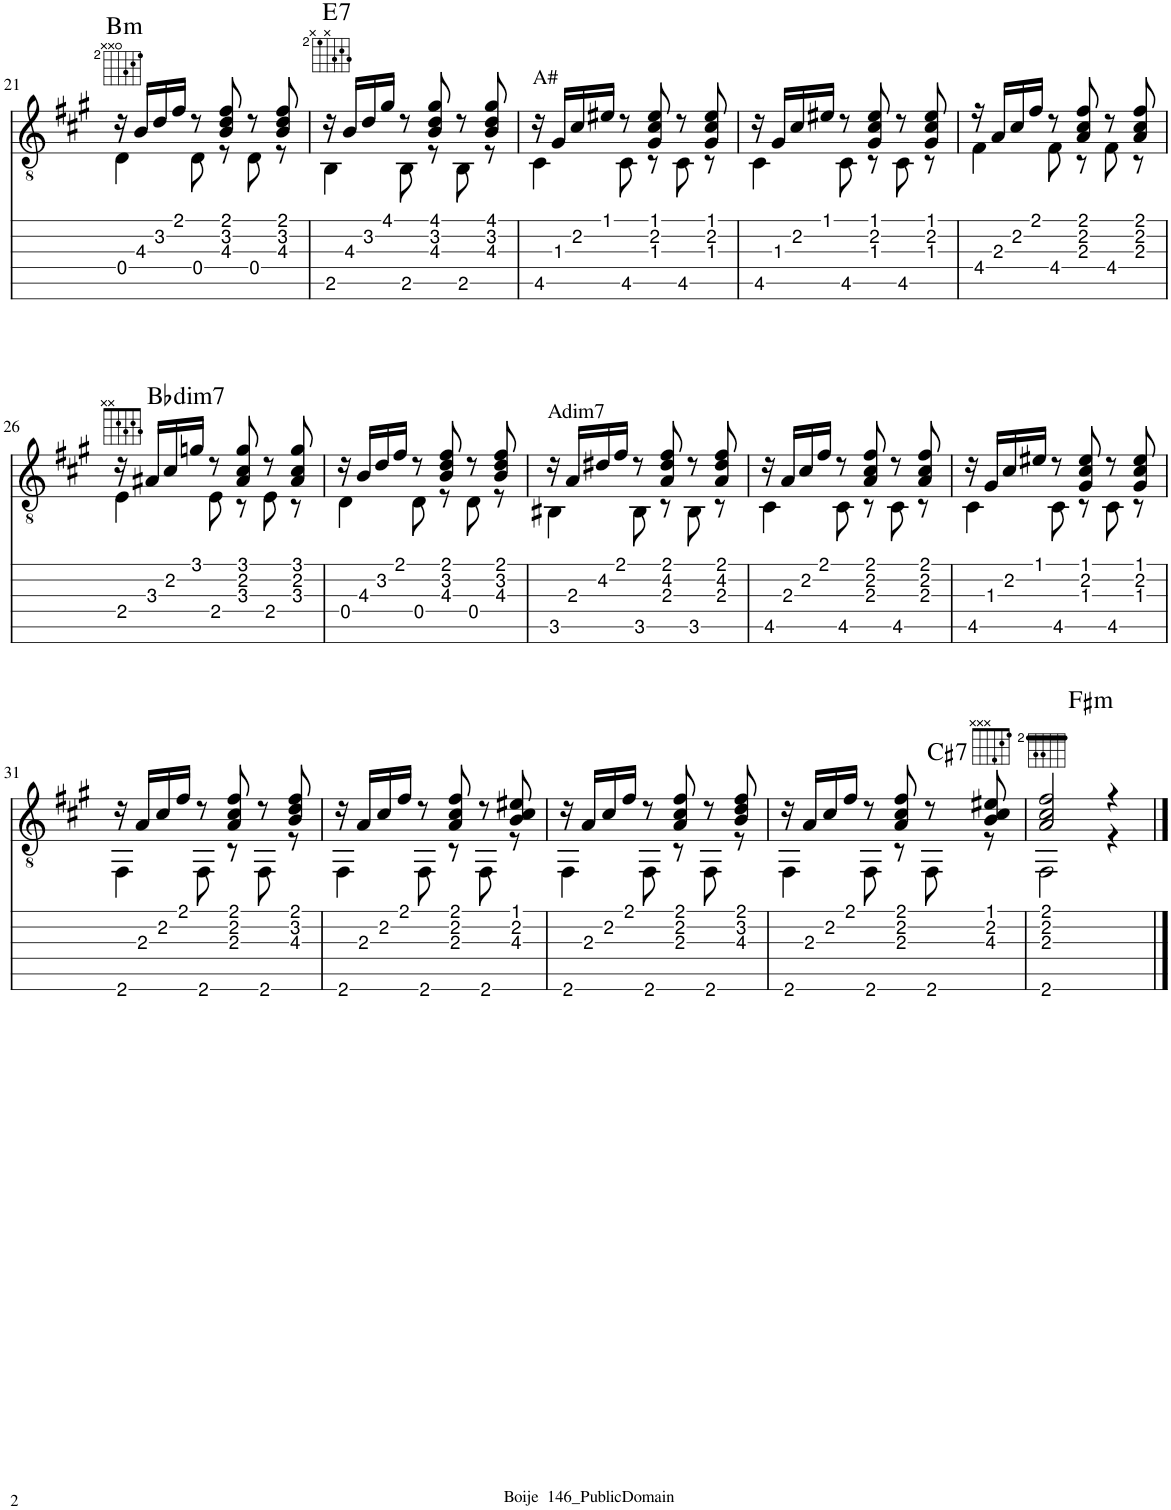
**kern	**kern	**harte
*part1	*part1	*part1
*staff2	*staff1	*
*I"Guitar	*	*
*I'Guit.	*	*
!!LO:PB:g=z
*	*clefGv2	*
*k[f#c#g#]	*k[f#c#g#]	*
*M3/4	*M3/4	*
=21	=21	=21
*^	*^	*
!	!	!	!	!LO:H:kt=m
16r	4D	16r	4D\	B:min
16BLL	.	16B/LL	.	.
16d	.	16d/	.	.
16f#JJ	.	16f#/JJ	.	.
8r	8D	8r	8D\	.
8B 8d 8f#	8r	8B/ 8d/ 8f#/	8r	.
8r	8D	8r	8D\	.
8B 8d 8f#	8r	8B/ 8d/ 8f#/	8r	.
=22	=22	=22	=22	=22
!	!	!	!	!LO:H:kt=7
16r	4BB	16r	4BB\	E:7
16BLL	.	16B/LL	.	.
16d	.	16d/	.	.
16g#JJ	.	16g#/JJ	.	.
8r	8BB	8r	8BB\	.
8B 8d 8g#	8r	8B/ 8d/ 8g#/	8r	.
8r	8BB	8r	8BB\	.
8B 8d 8g#	8r	8B/ 8d/ 8g#/	8r	.
=23	=23	=23	=23	=23
!	!	!LO:TX:a:t=A#	!	!
16r	4C#	16r	4C#\	.
16G#LL	.	16G#/LL	.	.
16c#	.	16c#/	.	.
16e#JJ	.	16e#X/JJ	.	.
8r	8C#	8r	8C#\	.
8G# 8c# 8e#	8r	8G#/ 8c#/ 8e#/	8r	.
8r	8C#	8r	8C#\	.
8G# 8c# 8e#	8r	8G#/ 8c#/ 8e#/	8r	.
=24	=24	=24	=24	=24
16r	4C#	16r	4C#\	.
16G#LL	.	16G#/LL	.	.
16c#	.	16c#/	.	.
16e#JJ	.	16e#X/JJ	.	.
8r	8C#	8r	8C#\	.
8G# 8c# 8e#	8r	8G#/ 8c#/ 8e#/	8r	.
8r	8C#	8r	8C#\	.
8G# 8c# 8e#	8r	8G#/ 8c#/ 8e#/	8r	.
=25	=25	=25	=25	=25
16r	4F#	16r	4F#\	.
16ALL	.	16A/LL	.	.
16c#	.	16c#/	.	.
16f#JJ	.	16f#/JJ	.	.
8r	8F#	8r	8F#\	.
8A 8c# 8f#	8r	8A/ 8c#/ 8f#/	8r	.
8r	8F#	8r	8F#\	.
8A 8c# 8f#	8r	8A/ 8c#/ 8f#/	8r	.
!!LO:LB:g=z	!!
=26	=26	=26	=26	=26
!	!	!	!	!LO:H:kt=dim7
16r	4E	16r	4E\	Bb:dim7
16A#LL	.	16A#X/LL	.	.
16c#	.	16c#/	.	.
16gJJ	.	16gn/JJ	.	.
8r	8E	8r	8E\	.
8A# 8c# 8g	8r	8A#/ 8c#/ 8g/	8r	.
8r	8E	8r	8E\	.
8A# 8c# 8g	8r	8A#/ 8c#/ 8g/	8r	.
=27	=27	=27	=27	=27
16r	4D	16r	4D\	.
16BLL	.	16B/LL	.	.
16d	.	16d/	.	.
16f#JJ	.	16f#/JJ	.	.
8r	8D	8r	8D\	.
8B 8d 8f#	8r	8B/ 8d/ 8f#/	8r	.
8r	8D	8r	8D\	.
8B 8d 8f#	8r	8B/ 8d/ 8f#/	8r	.
=28	=28	=28	=28	=28
!	!	!LO:TX:a:t=Adim7	!	!
16r	4BB#	16r	4BB#X\	.
16ALL	.	16A/LL	.	.
16d#	.	16d#X/	.	.
16f#JJ	.	16f#/JJ	.	.
8r	8BB#	8r	8BB#\	.
8A 8d# 8f#	8r	8A/ 8d#/ 8f#/	8r	.
8r	8BB#	8r	8BB#\	.
8A 8d# 8f#	8r	8A/ 8d#/ 8f#/	8r	.
=29	=29	=29	=29	=29
16r	4C#	16r	4C#\	.
16ALL	.	16A/LL	.	.
16c#	.	16c#/	.	.
16f#JJ	.	16f#/JJ	.	.
8r	8C#	8r	8C#\	.
8A 8c# 8f#	8r	8A/ 8c#/ 8f#/	8r	.
8r	8C#	8r	8C#\	.
8A 8c# 8f#	8r	8A/ 8c#/ 8f#/	8r	.
=30	=30	=30	=30	=30
16r	4C#	16r	4C#\	.
16G#LL	.	16G#/LL	.	.
16c#	.	16c#/	.	.
16e#JJ	.	16e#X/JJ	.	.
8r	8C#	8r	8C#\	.
8G# 8c# 8e#	8r	8G#/ 8c#/ 8e#/	8r	.
8r	8C#	8r	8C#\	.
8G# 8c# 8e#	8r	8G#/ 8c#/ 8e#/	8r	.
!!LO:LB:g=z	!!
=31	=31	=31	=31	=31
16r	4FF#	16r	4FF#\	.
16ALL	.	16A/LL	.	.
16c#	.	16c#/	.	.
16f#JJ	.	16f#/JJ	.	.
8r	8FF#	8r	8FF#\	.
8A 8c# 8f#	8r	8A/ 8c#/ 8f#/	8r	.
8r	8FF#	8r	8FF#\	.
8B 8d 8f#	8r	8B/ 8d/ 8f#/	8r	.
=32	=32	=32	=32	=32
16r	4FF#	16r	4FF#\	.
16ALL	.	16A/LL	.	.
16c#	.	16c#/	.	.
16f#JJ	.	16f#/JJ	.	.
8r	8FF#	8r	8FF#\	.
8A 8c# 8f#	8r	8A/ 8c#/ 8f#/	8r	.
8r	8FF#	8r	8FF#\	.
8B 8c# 8e#	8r	8B/ 8c#/ 8e#X/	8r	.
=33	=33	=33	=33	=33
16r	4FF#	16r	4FF#\	.
16ALL	.	16A/LL	.	.
16c#	.	16c#/	.	.
16f#JJ	.	16f#/JJ	.	.
8r	8FF#	8r	8FF#\	.
8A 8c# 8f#	8r	8A/ 8c#/ 8f#/	8r	.
8r	8FF#	8r	8FF#\	.
8B 8d 8f#	8r	8B/ 8d/ 8f#/	8r	.
=34	=34	=34	=34	=34
16r	4FF#	16r	4FF#\	.
16ALL	.	16A/LL	.	.
16c#	.	16c#/	.	.
16f#JJ	.	16f#/JJ	.	.
8r	8FF#	8r	8FF#\	.
8A 8c# 8f#	8r	8A/ 8c#/ 8f#/	8r	.
!	!	!	!	!LO:H:kt=7
8r	8FF#	8r	8FF#\	C#:7
8B 8c# 8e#	8r	8B/ 8c#/ 8e#X/	8r	.
=35	=35	=35	=35	=35
!	!	!	!	!LO:H:kt=m
2A 2c# 2f#	2FF#	2A/ 2c#/ 2f#/	2FF#\	F#:min
4r	4r	4r	4r	.
*v	*v	*	*	*
*	*v	*v	*
==	==	==
*-	*-	*-
